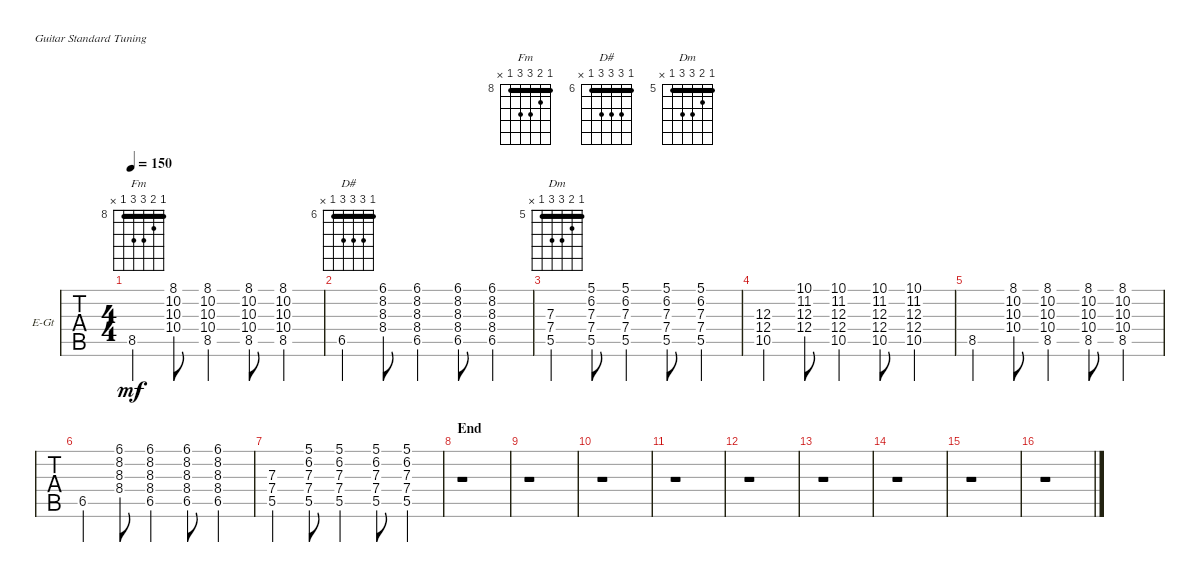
\defaultSystemsLayout 4
\bracketExtendMode groupsimilarinstruments
\firstSystemTrackNameOrientation horizontal
\otherSystemsTrackNameOrientation horizontal
\chordDiagramsInScore
\track ("Guitar" "E-Gt") {instrument distortionguitar}
\staff {tabs}
\tuning (E4 B3 G3 D3 A2 E2)
\chord ("Fm" 8 9 10 10 8 x) {firstfret 8 barre 8}
\chord ("D#" 6 8 8 8 6 x) {firstfret 6 barre 6}
\chord ("Dm" 5 6 7 7 5 x) {firstfret 5 barre 5}
\ts (4 4)
\tempo 150
\clef g2
\ks c
8.5.4{ch "Fm" dy mf} (8.1 10.2 10.3 10.4).8 (8.1 10.2 10.3 10.4 8.5).4 (8.1 10.2 10.3 10.4 8.5).8 (8.1 10.2 10.3 10.4 8.5).4 |
6.5.4{ch "D#"} (8.4 8.3 8.2 6.1).8 (6.5 8.4 8.3 8.2 6.1).4 (6.5 8.4 8.3 8.2 6.1).8 (6.5 8.4 8.3 8.2 6.1).4 |
(5.5 7.4 7.3).4{ch "Dm"} (5.5 7.4 7.3 6.2 5.1).8 (5.5 7.4 7.3 6.2 5.1).4 (5.5 7.4 7.3 6.2 5.1).8 (5.5 7.4 7.3 6.2 5.1).4 |
(10.5 12.4 12.3).4 (10.1 11.2 12.3 12.4).8 (10.1 11.2 12.3 12.4 10.5).4 (10.1 11.2 12.3 12.4 10.5).8 (10.1 11.2 12.3 12.4 10.5).4 |
8.5.4 (8.1 10.2 10.3 10.4).8 (8.1 10.2 10.3 10.4 8.5).4 (8.1 10.2 10.3 10.4 8.5).8 (8.1 10.2 10.3 10.4 8.5).4 |
6.5.4 (8.4 8.3 8.2 6.1).8 (6.5 8.4 8.3 8.2 6.1).4 (6.5 8.4 8.3 8.2 6.1).8 (6.5 8.4 8.3 8.2 6.1).4 |
(5.5 7.4 7.3).4 (5.5 7.4 7.3 6.2 5.1).8 (5.5 7.4 7.3 6.2 5.1).4 (5.5 7.4 7.3 6.2 5.1).8 (5.5 7.4 7.3 6.2 5.1).4 |
\section ("" "End")
r.1 |
r.1 |
r.1 |
r.1 |
r.1 |
r.1 |
r.1 |
r.1 |
r.1
